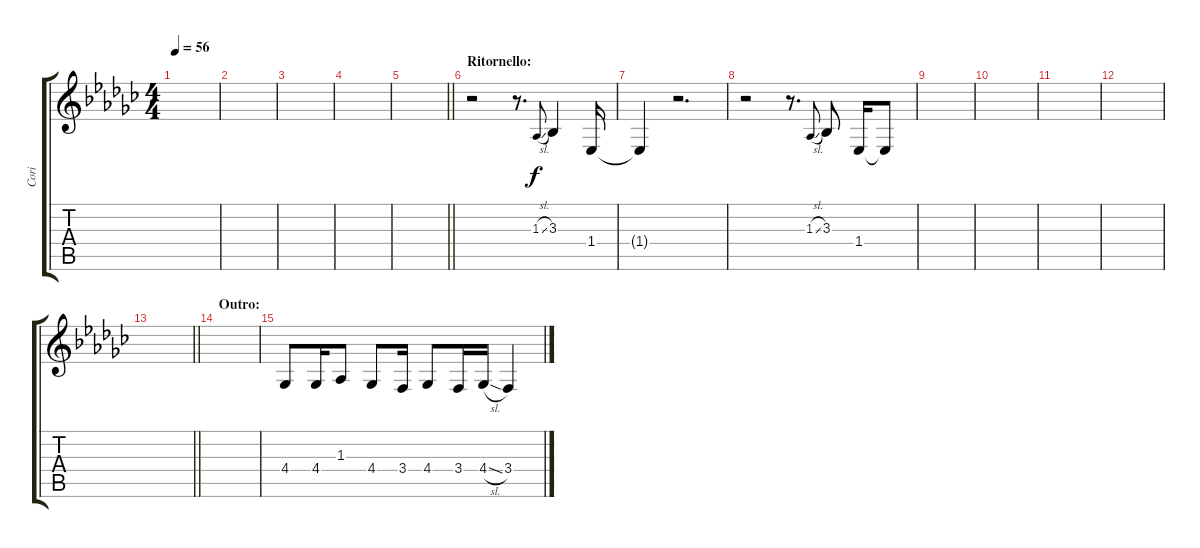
\track ("Cori" "Cori") {instrument clarinet}
\staff {score tabs}
\tuning (E4 B3 G3 D3 A2 E2) {hide}
\ts (4 4)
\tempo 56
\clef g2
\ks ebminor
|
|
|
|
\barLineRight lightlight
|
\section ("" "Ritornello:")
r.2 r.8{d} 1.3{sl}.8{gr onbeat} 3.3.4 1.4.16 |
1.4{t}.4 r.2{d} |
r.2 r.8{d} 1.3{sl}.8{gr onbeat} 3.3.8 1.4.16 1.4{t}.8 |
|
|
|
|
\barLineRight lightlight
|
\section ("" "Outro:")
|
4.4.8 4.4.16 1.3.8 4.4.8 3.4.16 4.4.8 3.4.16 4.4{sl}.16 3.4.4
